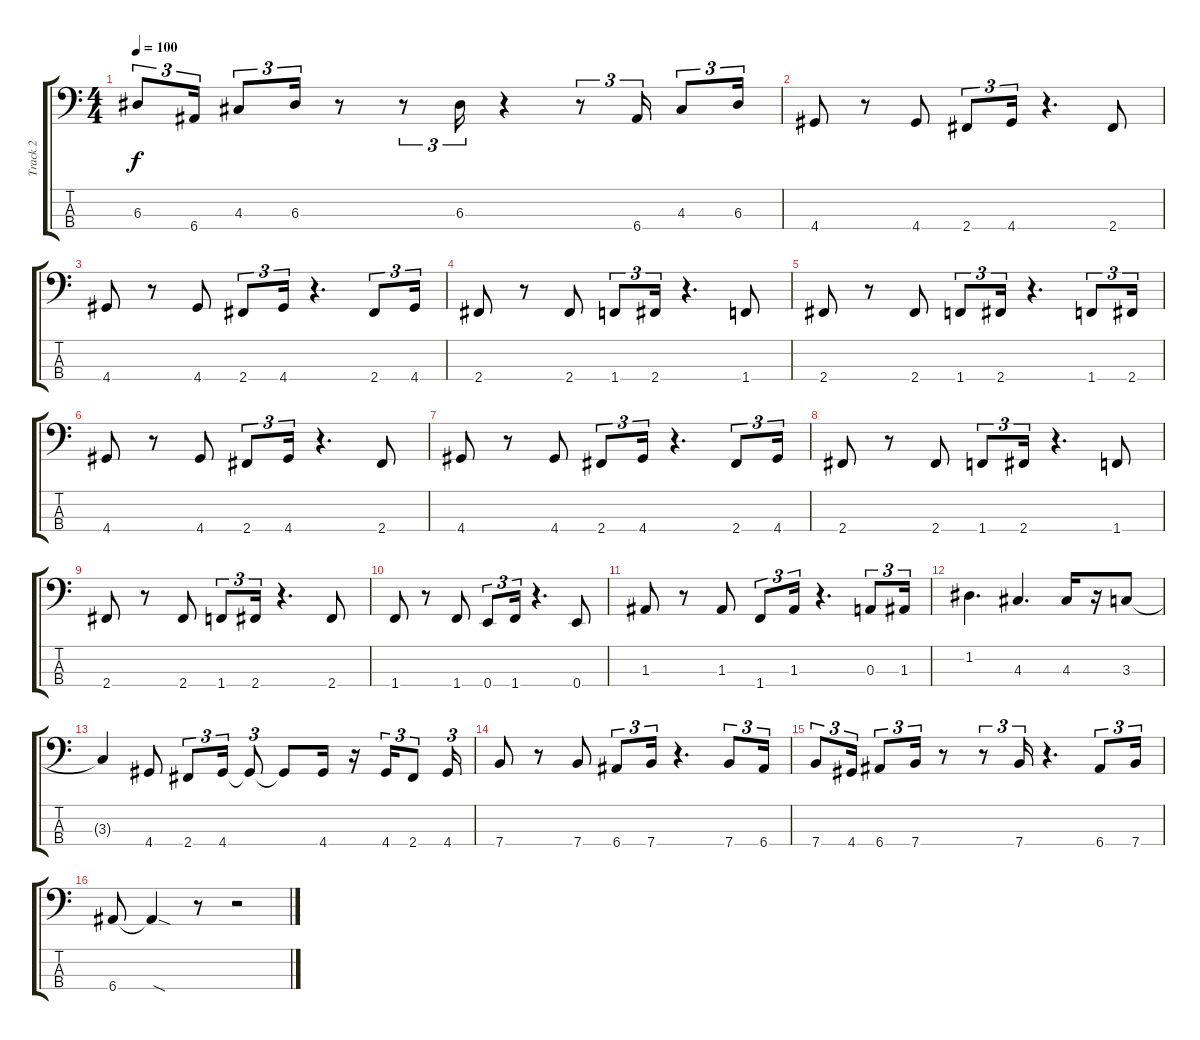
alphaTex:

\track ("Track 2" "Track 2") {instrument electricbassfinger}
\staff {score tabs}
\tuning (G2 D2 A1 E1) {hide}
\ts (4 4)
\tempo 100
\clef f4
\ks c
6.3.8{tu (3 2) dy f} 6.4.16{tu (3 2)} 4.3.8{tu (3 2)} 6.3.16{tu (3 2)} r.8 r.8{tu (3 2)} 6.3.16{tu (3 2)} r.4 r.8{tu (3 2)} 6.4.16{tu (3 2)} 4.3.8{tu (3 2)} 6.3.16{tu (3 2)} |
4.4.8 r.8 4.4.8 2.4.8{tu (3 2)} 4.4.16{tu (3 2)} r.4{d} 2.4.8 |
4.4.8 r.8 4.4.8 2.4.8{tu (3 2)} 4.4.16{tu (3 2)} r.4{d} 2.4.8{tu (3 2)} 4.4.16{tu (3 2)} |
2.4.8 r.8 2.4.8 1.4.8{tu (3 2)} 2.4.16{tu (3 2)} r.4{d} 1.4.8 |
2.4.8 r.8 2.4.8 1.4.8{tu (3 2)} 2.4.16{tu (3 2)} r.4{d} 1.4.8{tu (3 2)} 2.4.16{tu (3 2)} |
4.4.8 r.8 4.4.8 2.4.8{tu (3 2)} 4.4.16{tu (3 2)} r.4{d} 2.4.8 |
4.4.8 r.8 4.4.8 2.4.8{tu (3 2)} 4.4.16{tu (3 2)} r.4{d} 2.4.8{tu (3 2)} 4.4.16{tu (3 2)} |
2.4.8 r.8 2.4.8 1.4.8{tu (3 2)} 2.4.16{tu (3 2)} r.4{d} 1.4.8 |
2.4.8 r.8 2.4.8 1.4.8{tu (3 2)} 2.4.16{tu (3 2)} r.4{d} 2.4.8 |
1.4.8 r.8 1.4.8 0.4.8{tu (3 2)} 1.4.16{tu (3 2)} r.4{d} 0.4.8 |
1.3.8 r.8 1.3.8 1.4.8{tu (3 2)} 1.3.16{tu (3 2)} r.4{d} 0.3.8{tu (3 2)} 1.3.16{tu (3 2)} |
1.2.4{d} 4.3.4{d} 4.3.16 r.16 3.3.8 |
3.3{t}.4 4.4.8 2.4.8{tu (3 2)} 4.4.16{tu (3 2)} 4.4{t}.8{tu (3 2)} 4.4{t}.8 4.4.16 r.16 4.4.16{tu (3 2)} 2.4.8{tu (3 2)} 4.4.16{tu (3 2)} |
7.4.8 r.8 7.4.8 6.4.8{tu (3 2)} 7.4.16{tu (3 2)} r.4{d} 7.4.8{tu (3 2)} 6.4.16{tu (3 2)} |
7.4.8{tu (3 2)} 4.4.16{tu (3 2)} 6.4.8{tu (3 2)} 7.4.16{tu (3 2)} r.8 r.8{tu (3 2)} 7.4.16{tu (3 2)} r.4{d} 6.4.8{tu (3 2)} 7.4.16{tu (3 2)} |
6.4.8 6.4{sod t}.4 r.8 r.2
